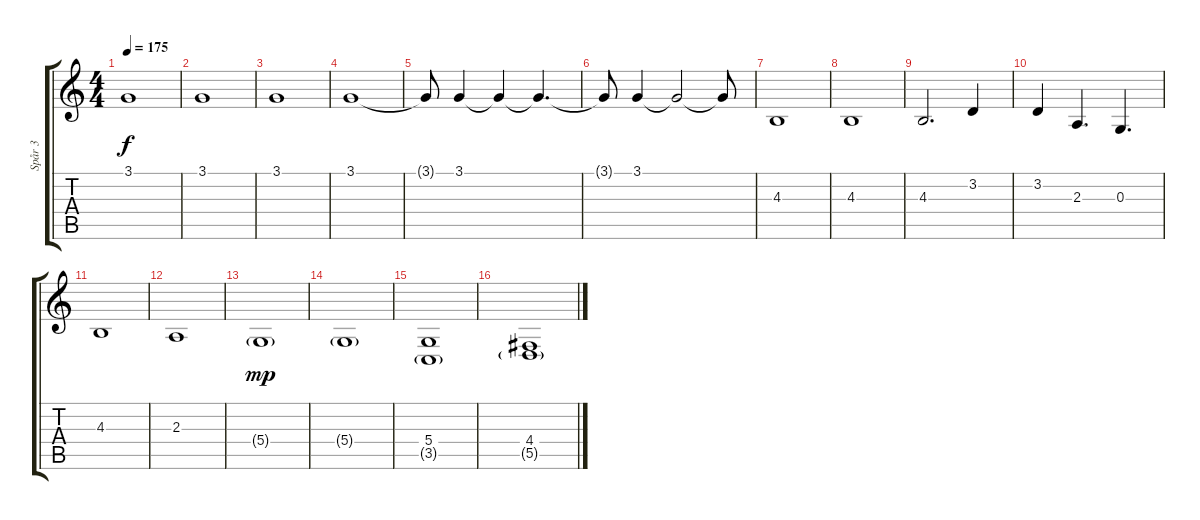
\track ("Spår 3" "Spår 3") {instrument stringensemble1 bank 4}
\staff {score tabs}
\tuning (E4 B3 G3 D3 A2 E2) {hide}
\ts (4 4)
\tempo 175
\clef g2
\ks c
3.1.1{dy f} |
3.1.1 |
3.1.1 |
3.1.1 |
3.1{t}.8 3.1.4 3.1{t}.4 3.1{t}.4{d} |
3.1{t}.8 3.1.4 3.1{t}.2 3.1{t}.8 |
4.3.1{volume 13} |
4.3.1 |
4.3.2{d} 3.2.4 |
3.2.4 2.3.4{d} 0.3.4{d} |
4.3.1 |
2.3.1 |
5.4{g}.1{dy mp} |
5.4{g}.1 |
(5.4 3.5{g}).1 |
(4.4 5.5{g}).1
